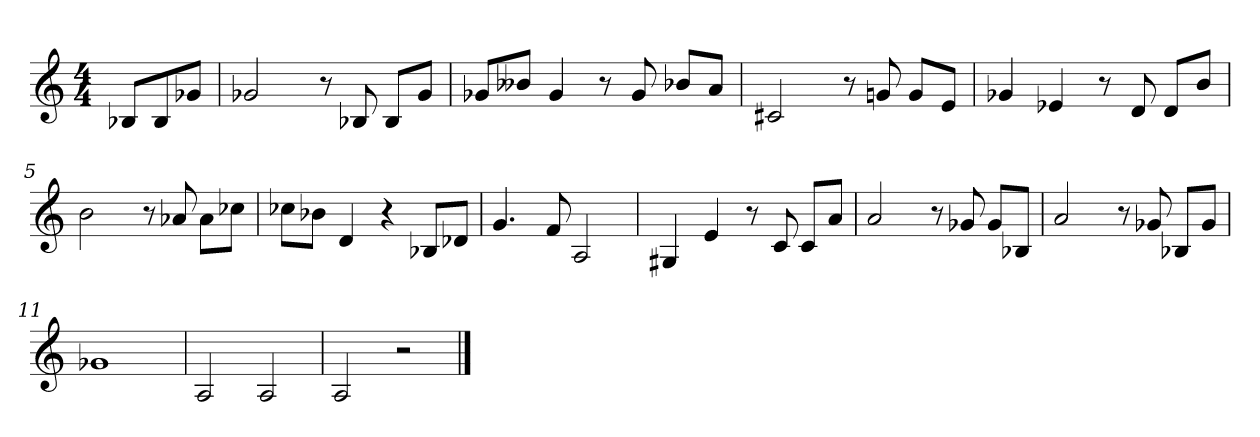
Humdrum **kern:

**kern
*part1
*staff1
*clefG2
*k[]
*C:
*M4/4
=
8B-X/L
8B-/
8g-X/J
=1
2g-X/
8r
8B-X/
8B-/L
8g-/J
=2
8g-X/L
8b--X/J
4g-/
8r
8g-/
8b-X/L
8a/J
=3
2c#X/
8r
8gn/
8g/L
8e/J
=4
4g-X/
4e-X/
8r
8d/
8d/L
8b/J
=5
2b\
8r
8a-X/
8a-\L
8cc-X\J
=6
8cc-X\L
8b-X\J
4d/
4r
8B-X/L
8d-X/J
=7
4.g/
8f/
2A/
=8
4G#X/
4e/
8r
8c/
8c/L
8a/J
=9
2a/
8r
8g-X/
8g-/L
8B-X/J
=10
2a/
8r
8g-X/
8B-X/L
8g-/J
=11
1g-X
=12
2A/
2A/
=13
2A/
2r
==
*-
